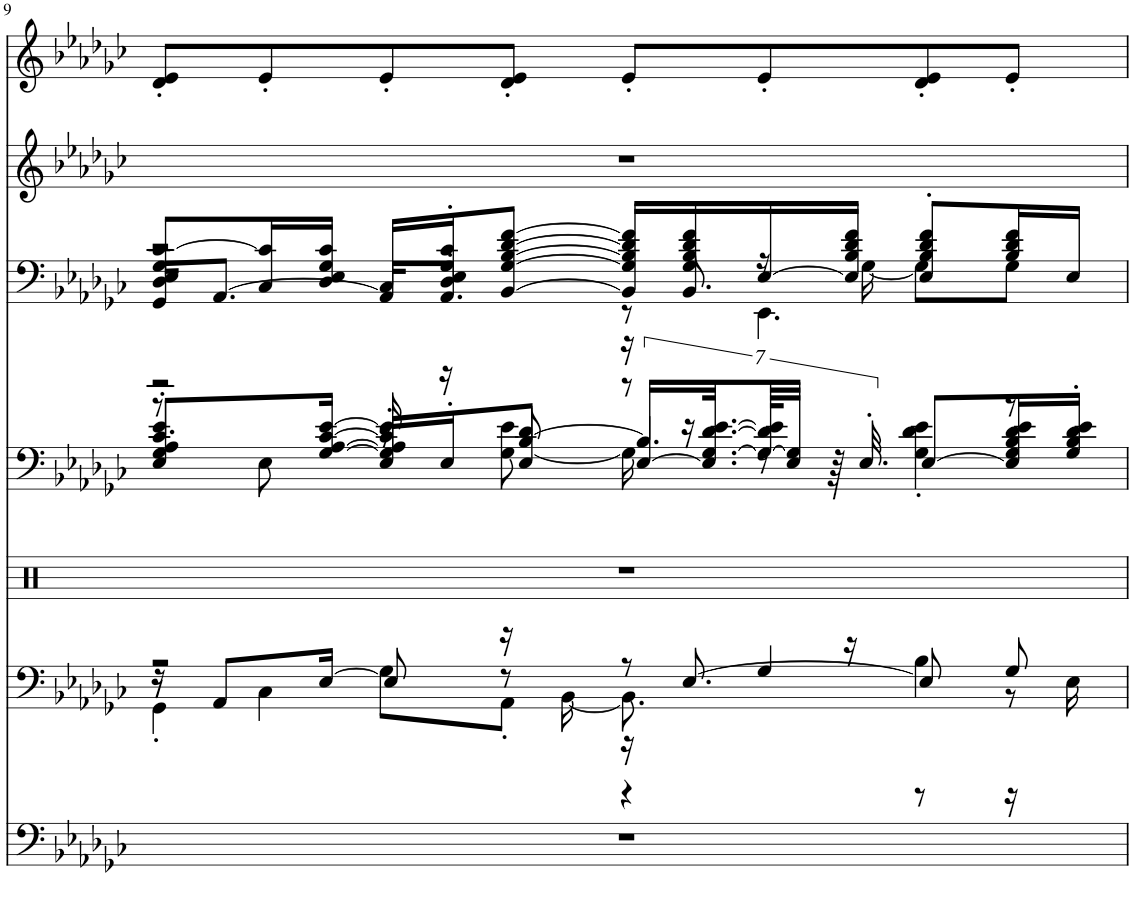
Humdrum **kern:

**kern	**kern	**kern	**kern	**kern	**kern	**kern
*part7	*part6	*part5	*part4	*part3	*part2	*part1
*staff7	*staff6	*staff5	*staff4	*staff3	*staff2	*staff1
*I"DistortionGtr	*I"Jazz Guitar	*I"Percussion	*I"Nylon Gtr.	*I"Steel Gtr.	*I"Calliope	*I"DistortionGtr
!!LO:PB:g=z
*clefF4	*clefF4	*clefX	*clefF4	*clefF4	*clefG2	*clefG2
*k[b-e-a-d-g-c-]	*k[b-e-a-d-g-c-]	*k[]	*k[b-e-a-d-g-c-]	*k[b-e-a-d-g-c-]	*k[b-e-a-d-g-c-]	*k[b-e-a-d-g-c-]
*M4/4	*M4/4	*M4/4	*M4/4	*M4/4	*M4/4	*M4/4
=9	=9	=9	=9	=9	=9	=9
*	*^	*	*^	*^	*	*
*	*	*^	*	*	*^	*	*^	*	*
*	*	*	*^	*	*	*	*	*	*	*^	*	*
1r	2r	8r	16r	4GG-'\	1r	8.c-/L	8r	4E-/' 4G-/' 4A-/' 4e-/'	8D-/ 8E-/ 8G-/ [8c-/L	2r	16GG-/KL	2r	1r	8d-/' 8e-/'L
.	.	.	8AA-/L	.	.	.	.	.	.	.	[8.AA-/J	.	.	.
.	.	4C-\	.	.	.	.	8E-\	.	16C-/ 16c-/]L	.	.	.	.	8e-'/
.	.	.	[16E-/Jk	.	.	[16G-/ [16A-/ [16c-/ [16e-/Jk	.	.	16D-/ 16E-/ 16G-/ 16c-/JJ	.	.	.	.	.
.	.	.	8E-/]	8G-\L	.	16G-/] 16A-/] 16c-/] 16e-/]	8r	16E-'/LL	16C-/LL	.	16AA-/KL]	.	.	8e-'/
.	.	.	.	.	.	16r	.	16E-'/J	16D-/' 16E-/' 16G-/' 16c-/'J	.	8.AA-'/J	.	.	.
.	.	16r	8r	8AA-'\J	.	[8B-/	[8G-\ 8e-\	8E-/ 8d-/J	[8BB-/ [8G-/ [8B-/ [8d-/ [8f/J	.	.	.	.	8d-/' 8e-/'J
.	.	[16BB-\	.	.	.	.	.	.	.	.	.	.	.	.
.	8r	8.BB-\]	16r	4r	.	4.B-/]	16G-\]	[14E-/LL	16BB-/] 16G-/] 16B-/] 16d-/] 16f/]LL	8r	16r	8r	.	8e-'/L
.	.	.	[8.E-/	.	.	.	16r	.	16G-/ 16B-/ 16d-/ 16f/	.	8.BB-/	.	.	.
.	.	.	.	.	.	.	.	28.E-/] [28.G-/ [28.d-/ [28.e-/L	.	.	.	.	.	.
.	4G-/	.	.	.	.	.	8r	56G-/_ 56d-/] 56e-/]K	[16E-/	16r	.	4.EE-\	.	8e-'/
.	.	.	.	.	.	.	.	28E-/ 28G-/]JJJ	.	.	.	.	.	.
.	.	.	.	.	.	.	.	56r	.	.	.	.	.	.
.	.	16r	.	.	.	.	.	.	16E-/] 16B-/ 16d-/ 16f/JJ	[16G-\	.	.	.	.
.	.	.	.	.	.	.	.	28.E-'/	.	.	.	.	.	.
.	.	4B-\	8E-/]	8r	.	.	4G-\' 4d-\' 4e-\'	[8E-/L	8B-/' 8d-/' 8f/'L	8G-\L]	4E-/	.	.	8d-/' 8e-/'
.	8G-/	.	8r	16r	.	8r	.	16E-/] 16G-/ 16B-/ 16d-/ 16e-/L	16B-/ 16d-/ 16f/L	8G-\J	.	.	.	8e-'/J
.	.	.	.	16E-\	.	.	.	16G-/' 16B-/' 16d-/' 16e-/'JJ	16E-/JJ	.	.	.	.	.
*	*	*	*	*	*	*v	*v	*v	*	*	*	*	*	*
*	*v	*v	*v	*v	*	*	*v	*v	*v	*v	*	*
=	=	=	=	=	=	=
*-	*-	*-	*-	*-	*-	*-
